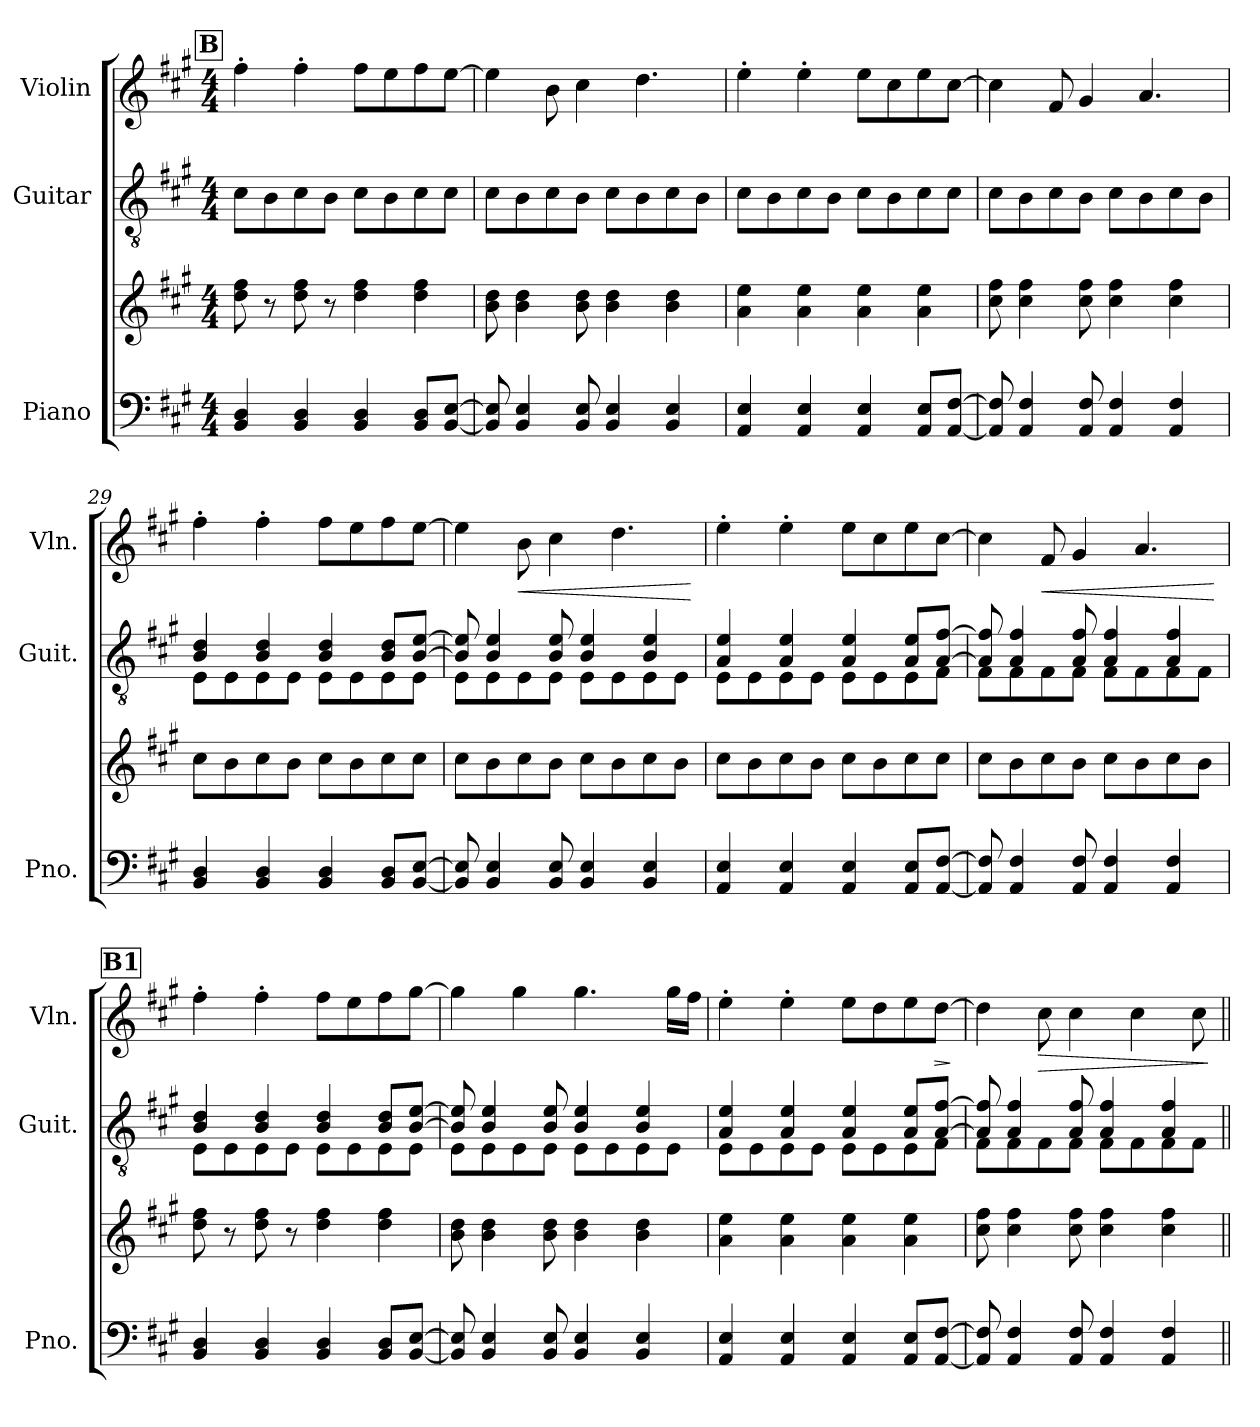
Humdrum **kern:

**kern	**kern	**kern	**kern	**dynam
*part3	*part3	*part2	*part1	*part1
*staff4	*staff3	*staff2	*staff1	*staff1
*I"Piano	*	*I"Guitar	*I"Violin	*
*I'Pno.	*	*I'Guit.	*I'Vln.	*
*clefF4	*clefG2	*clefGv2	*clefG2	*
*k[f#c#g#]	*k[f#c#g#]	*k[f#c#g#]	*k[f#c#g#]	*
*M4/4	*M4/4	*M4/4	*M4/4	*
!!LO:REH:place=s1:a:B:fs=14:t=B
=25	=25	=25	=25	=25
4BB/ 4D/	8dd\ 8ff#\	8c#\L	4ff#'\	.
.	8r	8B\	.	.
4BB/ 4D/	8dd\ 8ff#\	8c#\	4ff#'\	.
.	8r	8B\J	.	.
4BB/ 4D/	4dd\ 4ff#\	8c#\L	8ff#\L	.
.	.	8B\	8ee\	.
8BB/ 8D/L	4dd\ 4ff#\	8c#\	8ff#\	.
[8BB/ [8E/J	.	8c#\J	[8ee\J	.
!!LO:LB:g=z
=26	=26	=26	=26	=26
8BB/] 8E/]	8b\ 8dd\	8c#\L	4ee\]	.
4BB/ 4E/	4b\ 4dd\	8B\	.	.
.	.	8c#\	8b\	.
8BB/ 8E/	8b\ 8dd\	8B\J	4cc#\	.
4BB/ 4E/	4b\ 4dd\	8c#\L	.	.
.	.	8B\	4.dd\	.
4BB/ 4E/	4b\ 4dd\	8c#\	.	.
.	.	8B\J	.	.
=27	=27	=27	=27	=27
4AA/ 4E/	4a\ 4ee\	8c#\L	4ee'\	.
.	.	8B\	.	.
4AA/ 4E/	4a\ 4ee\	8c#\	4ee'\	.
.	.	8B\J	.	.
4AA/ 4E/	4a\ 4ee\	8c#\L	8ee\L	.
.	.	8B\	8cc#\	.
8AA/ 8E/L	4a\ 4ee\	8c#\	8ee\	.
[8AA/ [8F#/J	.	8c#\J	[8cc#\J	.
=28	=28	=28	=28	=28
8AA/] 8F#/]	8cc#\ 8ff#\	8c#\L	4cc#\]	.
4AA/ 4F#/	4cc#\ 4ff#\	8B\	.	.
.	.	8c#\	8f#/	.
8AA/ 8F#/	8cc#\ 8ff#\	8B\J	4g#/	.
4AA/ 4F#/	4cc#\ 4ff#\	8c#\L	.	.
.	.	8B\	4.a/	.
4AA/ 4F#/	4cc#\ 4ff#\	8c#\	.	.
.	.	8B\J	.	.
=29	=29	=29	=29	=29
*	*	*^	*	*
4BB/ 4D/	8cc#\L	4B/ 4d/	8E\L	4ff#'\	.
.	8b\	.	8E\	.	.
4BB/ 4D/	8cc#\	4B/ 4d/	8E\	4ff#'\	.
.	8b\J	.	8E\J	.	.
4BB/ 4D/	8cc#\L	4B/ 4d/	8E\L	8ff#\L	.
.	8b\	.	8E\	8ee\	.
8BB/ 8D/L	8cc#\	8B/ 8d/L	8E\	8ff#\	.
[8BB/ [8E/J	8cc#\J	[8B/ [8e/J	8E\J	[8ee\J	.
!!LO:PB:g=z
=30	=30	=30	=30	=30	=30
8BB/] 8E/]	8cc#\L	8B/] 8e/]	8E\L	4ee\]	.
4BB/ 4E/	8b\	4B/ 4e/	8E\	.	.
!	!	!	!	!	!LO:HP:b
.	8cc#\	.	8E\	8b\	<
8BB/ 8E/	8b\J	8B/ 8e/	8E\J	4cc#\	.
4BB/ 4E/	8cc#\L	4B/ 4e/	8E\L	.	.
.	8b\	.	8E\	4.dd\	.
4BB/ 4E/	8cc#\	4B/ 4e/	8E\	.	.
.	8b\J	.	8E\J	.	.
*	*	*v	*v	*	*
.	.	.	.	[
=31	=31	=31	=31	=31
*	*	*^	*	*
4AA/ 4E/	8cc#\L	4A/ 4e/	8E\L	4ee'\	.
.	8b\	.	8E\	.	.
4AA/ 4E/	8cc#\	4A/ 4e/	8E\	4ee'\	.
.	8b\J	.	8E\J	.	.
4AA/ 4E/	8cc#\L	4A/ 4e/	8E\L	8ee\L	.
.	8b\	.	8E\	8cc#\	.
8AA/ 8E/L	8cc#\	8A/ 8e/L	8E\	8ee\	.
[8AA/ [8F#/J	8cc#\J	[8A/ [8f#/J	8F#\J	[8cc#\J	.
=32	=32	=32	=32	=32	=32
8AA/] 8F#/]	8cc#\L	8A/] 8f#/]	8F#\L	4cc#\]	.
4AA/ 4F#/	8b\	4A/ 4f#/	8F#\	.	.
!	!	!	!	!	!LO:HP:b
.	8cc#\	.	8F#\	8f#/	<
8AA/ 8F#/	8b\J	8A/ 8f#/	8F#\J	4g#/	.
4AA/ 4F#/	8cc#\L	4A/ 4f#/	8F#\L	.	.
.	8b\	.	8F#\	4.a/	.
4AA/ 4F#/	8cc#\	4A/ 4f#/	8F#\	.	.
.	8b\J	.	8F#\J	.	.
*	*	*v	*v	*	*
.	.	.	.	[
!!LO:REH:place=s1:a:B:fs=14:t=B1
=33	=33	=33	=33	=33
*	*	*^	*	*
4BB/ 4D/	8dd\ 8ff#\	4B/ 4d/	8E\L	4ff#'\	.
.	8r	.	8E\	.	.
4BB/ 4D/	8dd\ 8ff#\	4B/ 4d/	8E\	4ff#'\	.
.	8r	.	8E\J	.	.
4BB/ 4D/	4dd\ 4ff#\	4B/ 4d/	8E\L	8ff#\L	.
.	.	.	8E\	8ee\	.
8BB/ 8D/L	4dd\ 4ff#\	8B/ 8d/L	8E\	8ff#\	.
[8BB/ [8E/J	.	[8B/ [8e/J	8E\J	[8gg#\J	.
!!LO:LB:g=z
=34	=34	=34	=34	=34	=34
8BB/] 8E/]	8b\ 8dd\	8B/] 8e/]	8E\L	4gg#\]	.
4BB/ 4E/	4b\ 4dd\	4B/ 4e/	8E\	.	.
.	.	.	8E\	4gg#\	.
8BB/ 8E/	8b\ 8dd\	8B/ 8e/	8E\J	.	.
4BB/ 4E/	4b\ 4dd\	4B/ 4e/	8E\L	4.gg#\	.
.	.	.	8E\	.	.
4BB/ 4E/	4b\ 4dd\	4B/ 4e/	8E\	.	.
.	.	.	8E\J	16gg#\LL	.
.	.	.	.	16ff#\JJ	.
=35	=35	=35	=35	=35	=35
4AA/ 4E/	4a\ 4ee\	4A/ 4e/	8E\L	4ee'\	.
.	.	.	8E\	.	.
4AA/ 4E/	4a\ 4ee\	4A/ 4e/	8E\	4ee'\	.
.	.	.	8E\J	.	.
4AA/ 4E/	4a\ 4ee\	4A/ 4e/	8E\L	8ee\L	.
.	.	.	8E\	8dd\	.
8AA/ 8E/L	4a\ 4ee\	8A/ 8e/L	8E\	8ee\	.
!	!	!	!	!	!LO:HP:b
[8AA/ [8F#/J	.	[8A/ [8f#/J	8F#\J	[8dd\J	>
*	*	*v	*v	*	*
.	.	.	.	]
=36	=36	=36	=36	=36
*	*	*^	*	*
8AA/] 8F#/]	8cc#\ 8ff#\	8A/] 8f#/]	8F#\L	4dd\]	.
4AA/ 4F#/	4cc#\ 4ff#\	4A/ 4f#/	8F#\	.	.
!	!	!	!	!	!LO:HP:b
.	.	.	8F#\	8cc#\	>
8AA/ 8F#/	8cc#\ 8ff#\	8A/ 8f#/	8F#\J	4cc#\	.
4AA/ 4F#/	4cc#\ 4ff#\	4A/ 4f#/	8F#\L	.	.
.	.	.	8F#\	4cc#\	.
4AA/ 4F#/	4cc#\ 4ff#\	4A/ 4f#/	8F#\	.	.
.	.	.	8F#\J	8cc#\	.
*	*	*v	*v	*	*
.	.	.	.	]
=||	=||	=||	=||	=||
*-	*-	*-	*-	*-
